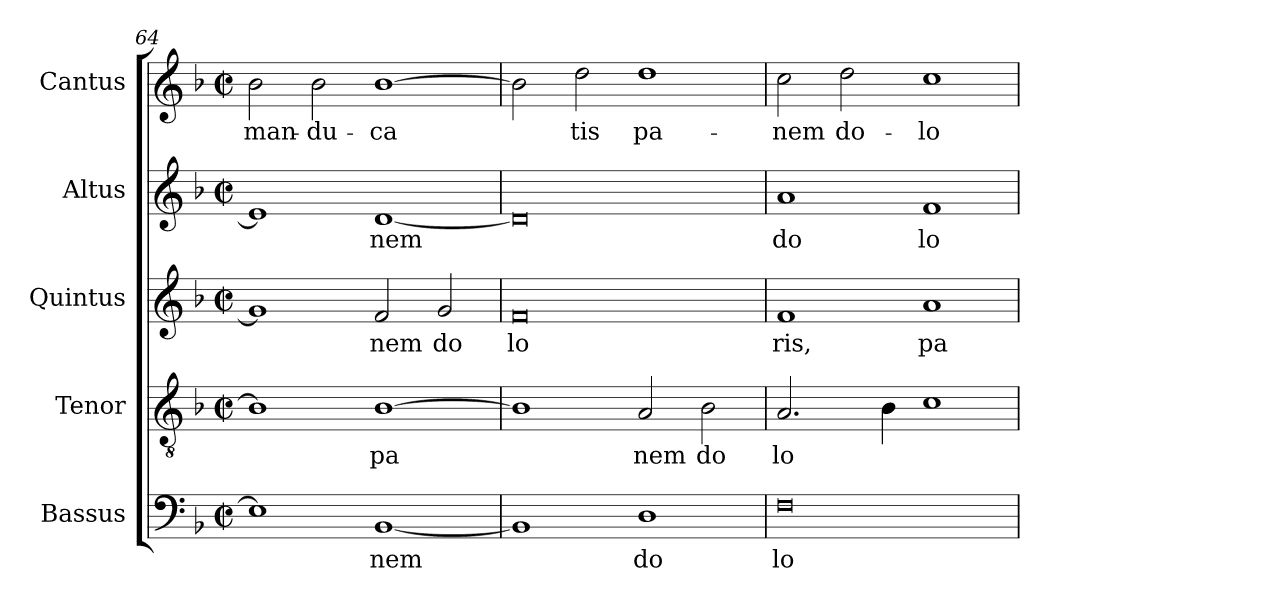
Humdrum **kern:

**kern	**text	**kern	**text	**kern	**text	**kern	**text	**kern	**text
*part5	*part5	*part4	*part4	*part3	*part3	*part2	*part2	*part1	*part1
*staff5	*staff5	*staff4	*staff4	*staff3	*staff3	*staff2	*staff2	*staff1	*staff1
*I"Bassus	*	*I"Tenor	*	*I"Quintus	*	*I"Altus	*	*I"Cantus	*
*clefF4	*	*clefGv2	*	*clefG2	*	*clefG2	*	*clefG2	*
*k[b-]	*	*k[b-]	*	*k[b-]	*	*k[b-]	*	*k[b-]	*
*F:	*	*F:	*	*F:	*	*F:	*	*F:	*
*M2/2	*	*M2/2	*	*M2/2	*	*M2/2	*	*M2/2	*
*met(c|)	*	*met(c|)	*	*met(c|)	*	*met(c|)	*	*met(c|)	*
=64	=64	=64	=64	=64	=64	=64	=64	=64	=64
!	!LO:LY:b:cj	!	!LO:LY:b:cj	!	!LO:LY:b:cj	!	!LO:LY:b:cj	!	!LO:LY:b:cj
1E-]	.	1B-]	.	1g]	.	1e-]	.	2b-\	man-
!	!	!	!	!	!	!	!	!	!LO:LY:b:cj
.	.	.	.	.	.	.	.	2b-\	-du-
!	!LO:LY:b:cj	!	!LO:LY:b:cj	!	!LO:LY:b:cj	!	!LO:LY:b:cj	!	!LO:LY:b:cj
[<1BB-	nem	[>1B-	pa	2f/	nem	[<1d	nem	[>1b-	-ca-
!	!	!	!	!	!LO:LY:b:cj	!	!	!	!
.	.	.	.	2g/	do	.	.	.	.
=65	=65	=65	=65	=65	=65	=65	=65	=65	=65
!	!LO:LY:b:cj	!	!LO:LY:b:cj	!	!LO:LY:b:cj	!	!LO:LY:b:cj	!	!LO:LY:b:cj
1BB-]	.	1B-]	.	0f	lo	0d]	.	2b-\]	--
!	!	!	!	!	!	!	!	!	!LO:LY:b:cj
.	.	.	.	.	.	.	.	2dd\	-tis
!	!LO:LY:b:cj	!	!LO:LY:b:cj	!	!	!	!	!	!LO:LY:b:cj
1D	do	2A/	nem	.	.	.	.	1dd	pa-
!	!	!	!LO:LY:b:cj	!	!	!	!	!	!
.	.	2B-\	do	.	.	.	.	.	.
=66	=66	=66	=66	=66	=66	=66	=66	=66	=66
!	!LO:LY:b:cj	!	!LO:LY:b:cj	!	!LO:LY:b:cj	!	!LO:LY:b:cj	!	!LO:LY:b:cj
0F	lo	2.A/	lo	1f	ris,	1a	do	2cc\	-nem
!	!	!	!	!	!	!	!	!	!LO:LY:b:cj
.	.	.	.	.	.	.	.	2dd\	do-
!	!	!	!LO:LY:b:cj	!	!	!	!	!	!
.	.	4B-\	.	.	.	.	.	.	.
!	!	!	!LO:LY:b:cj	!	!LO:LY:b:cj	!	!LO:LY:b:cj	!	!LO:LY:b:cj
.	.	1c	.	1a	pa	1f	lo	1cc	-lo-
=	=	=	=	=	=	=	=	=	=
*-	*-	*-	*-	*-	*-	*-	*-	*-	*-
